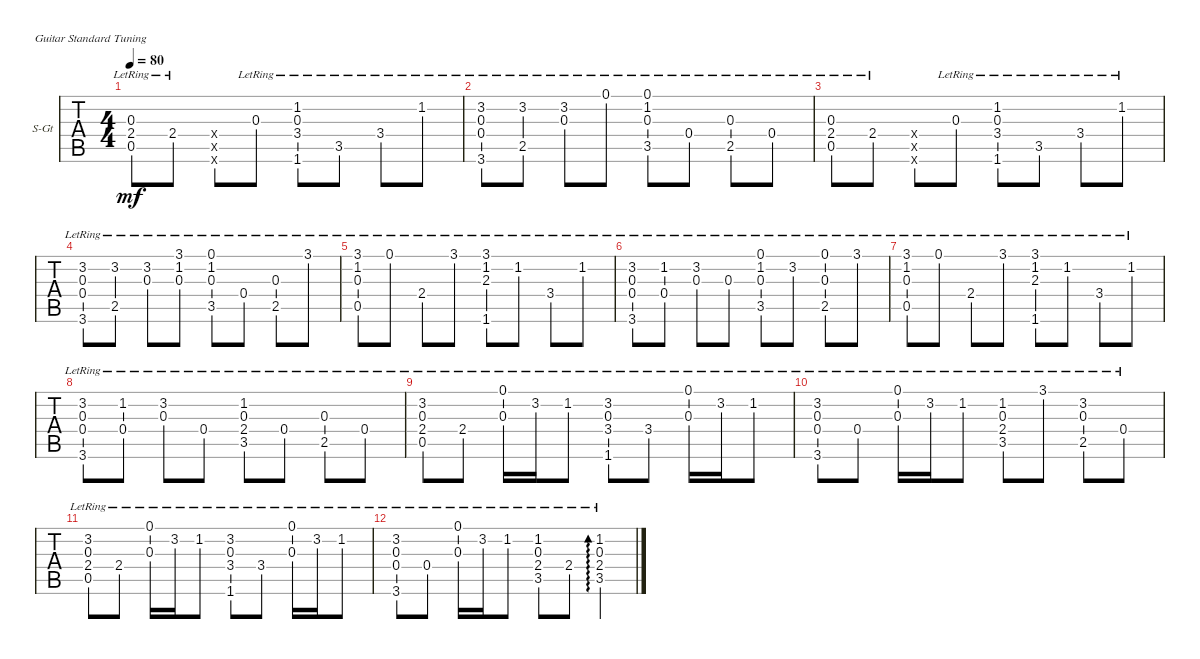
\bracketExtendMode groupsimilarinstruments
\firstSystemTrackNameOrientation horizontal
\otherSystemsTrackNameOrientation horizontal
\track ("Steel Guitar" "S-Gt") {instrument acousticguitarsteel}
\staff {tabs}
\tuning (E4 B3 G3 D3 A2 E2)
\ts (4 4)
\tempo 80
\clef g2
\ks c
(0.3{lr} 2.4{lr} 0.5{lr}).8{dy mf} 2.4{lr}.8 (2.4{x} 0.5{x} 0.6{x}).8 0.3{lr}.8 (1.2{lr} 0.3{lr} 3.4{lr} 1.6{lr}).8 3.5{lr}.8 3.4{lr}.8 1.2{lr}.8 |
(3.2{lr} 0.3{lr} 0.4{lr} 3.6{lr}).8 (3.2{lr} 2.5{lr}).8 (3.2{lr} 0.3).8 0.1{lr}.8 (0.1{lr} 1.2{lr} 0.3{lr} 3.5{lr}).8 0.4{lr}.8 (0.3{lr} 2.5{lr}).8 0.4{lr}.8 |
(0.3{lr} 2.4{lr} 0.5{lr}).8 2.4{lr}.8 (2.4{x} 0.5{x} 0.6{x}).8 0.3{lr}.8 (1.2{lr} 0.3{lr} 3.4{lr} 1.6{lr}).8 3.5{lr}.8 3.4{lr}.8 1.2{lr}.8 |
(3.2{lr} 0.3{lr} 0.4{lr} 3.6{lr}).8 (3.2{lr} 2.5{lr}).8 (3.2{lr} 0.3{lr}).8 (3.1{lr} 1.2{lr} 0.3{lr}).8 (0.1{lr} 1.2{lr} 0.3{lr} 3.5{lr}).8 0.4{lr}.8 (0.3{lr} 2.5{lr}).8 3.1{lr}.8 |
(3.1{lr} 1.2{lr} 0.3{lr} 0.5{lr}).8 0.1{lr}.8 2.4{lr}.8 3.1{lr}.8 (3.1{lr} 1.2{lr} 2.3{lr} 1.6{lr}).8 1.2{lr}.8 3.4{lr}.8 1.2{lr}.8 |
(3.2{lr} 0.3{lr} 0.4{lr} 3.6{lr}).8 (1.2{lr} 0.4).8 (3.2{lr} 0.3).8 0.3{lr}.8 (0.1{lr} 1.2{lr} 0.3{lr} 3.5{lr}).8 3.2{lr}.8 (0.1{lr} 0.3{lr} 2.5{lr}).8 3.1{lr}.8 |
(3.1{lr} 1.2{lr} 0.3{lr} 0.5{lr}).8 0.1{lr}.8 2.4{lr}.8 3.1{lr}.8 (3.1{lr} 1.2{lr} 2.3{lr} 1.6{lr}).8 1.2{lr}.8 3.4{lr}.8 1.2{lr}.8 |
(3.2{lr} 0.3{lr} 0.4{lr} 3.6{lr}).8 (1.2{lr} 0.4{lr}).8 (3.2{lr} 0.3{lr}).8 0.4{lr}.8 (1.2{lr} 0.3{lr} 2.4{lr} 3.5{lr}).8 0.4{lr}.8 (0.3{lr} 2.5{lr}).8 0.4{lr}.8 |
(3.2{lr} 0.3{lr} 2.4{lr} 0.5{lr}).8 2.4{lr}.8 (0.1{lr} 0.3{lr}).16 3.2{lr}.16 1.2{lr}.8 (3.2{lr} 0.3{lr} 3.4{lr} 1.6{lr}).8 3.4{lr}.8 (0.1{lr} 0.3{lr}).16 3.2{lr}.16 1.2{lr}.8 |
(3.2{lr} 0.3{lr} 0.4{lr} 3.6{lr}).8 0.4{lr}.8 (0.1{lr} 0.3{lr}).16 3.2{lr}.16 1.2{lr}.8 (1.2{lr} 0.3{lr} 2.4{lr} 3.5{lr}).8 3.1{lr}.8 (3.2{lr} 0.3{lr} 2.5{lr}).8 0.4{lr}.8 |
(3.2{lr} 0.3{lr} 2.4{lr} 0.5{lr}).8 2.4{lr}.8 (0.1{lr} 0.3{lr}).16 3.2{lr}.16 1.2{lr}.8 (3.2{lr} 0.3{lr} 3.4{lr} 1.6{lr}).8 3.4{lr}.8 (0.1{lr} 0.3{lr}).16 3.2{lr}.16 1.2{lr}.8 |
(3.2{lr} 0.3{lr} 0.4{lr} 3.6{lr}).8 0.4{lr}.8 (0.1{lr} 0.3{lr}).16 3.2{lr}.16 1.2{lr}.8 (1.2{lr} 0.3{lr} 2.4{lr} 3.5{lr}).8 2.4{lr}.8 (1.2{lr} 0.3{lr} 2.4{lr} 3.5{lr}).4{ad 480}
